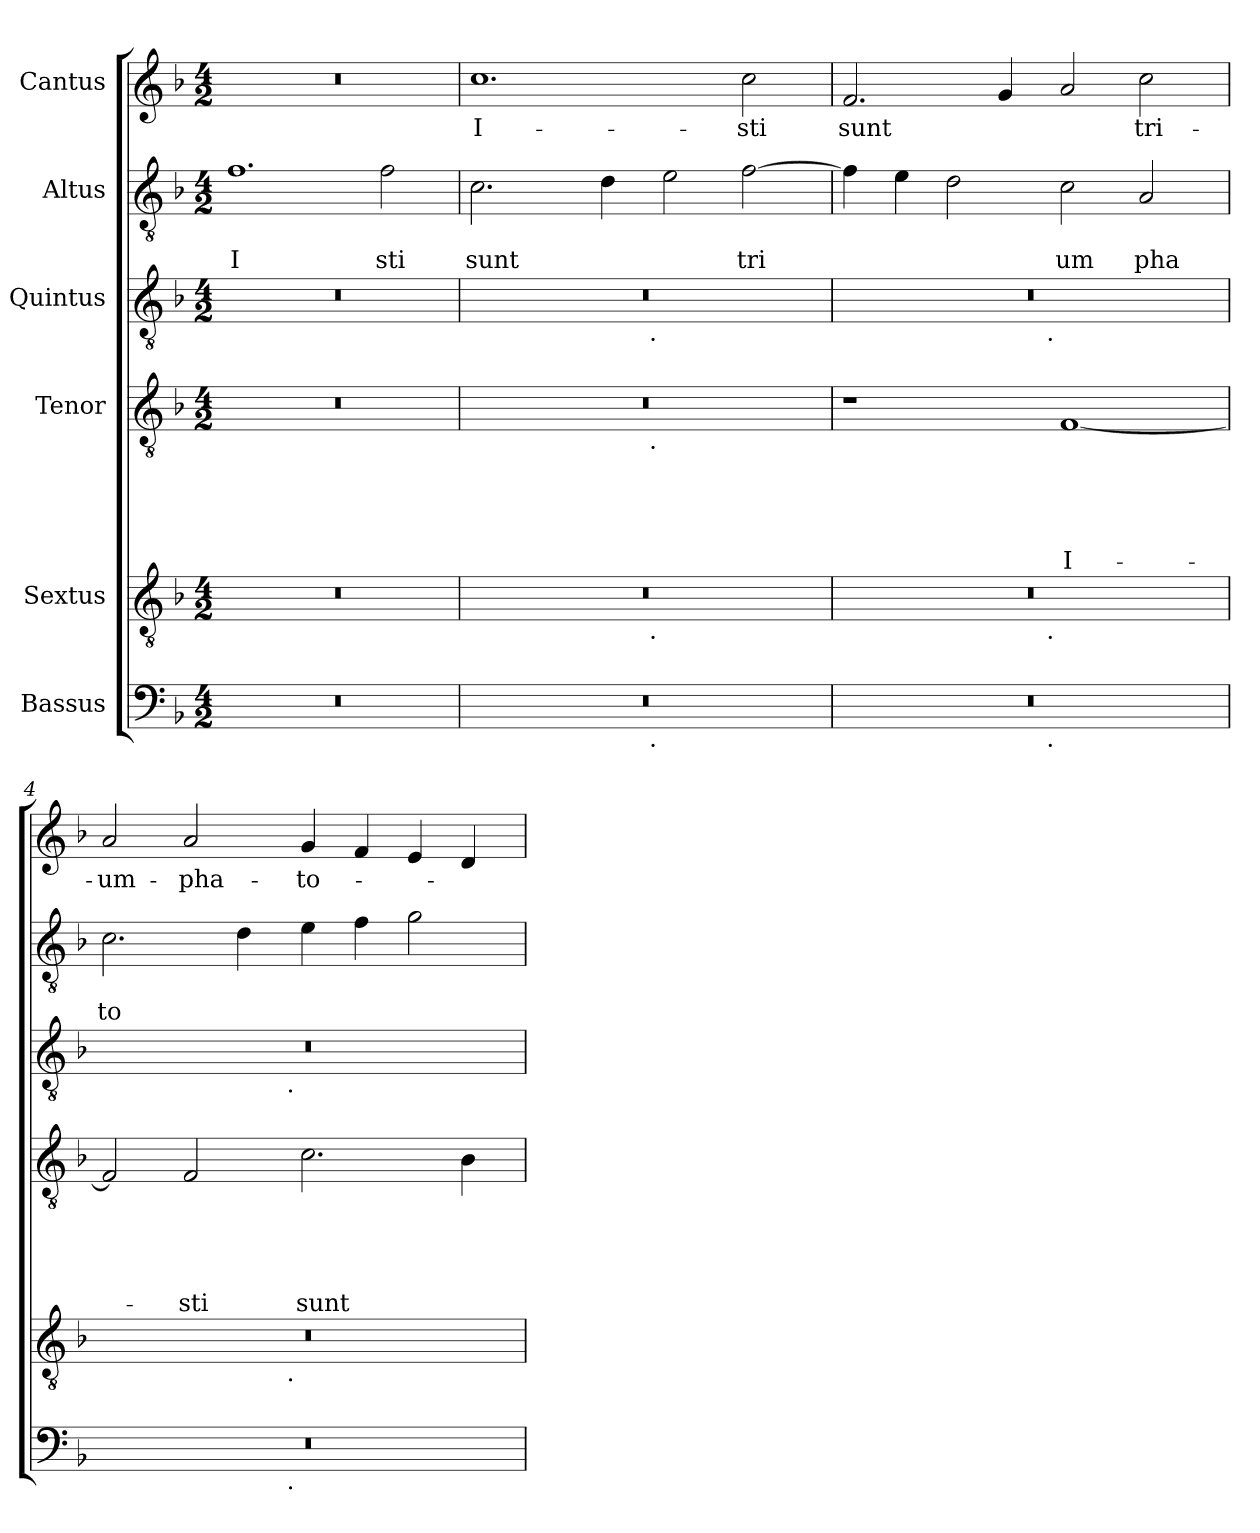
**kern	**kern	**kern	**text	**text	**text	**text	**text	**kern	**kern	**text	**text	**kern	**text
*part6	*part5	*part4	*part4	*part4	*part4	*part4	*part4	*part3	*part2	*part2	*part2	*part1	*part1
*staff6	*staff5	*staff4	*staff4	*staff4	*staff4	*staff4	*staff4	*staff3	*staff2	*staff2	*staff2	*staff1	*staff1
*I"Bassus	*I"Sextus	*I"Tenor	*	*	*	*	*	*I"Quintus	*I"Altus	*	*	*I"Cantus	*
*clefF4	*clefGv2	*clefGv2	*	*	*	*	*	*clefGv2	*clefGv2	*	*	*clefG2	*
*k[b-]	*k[b-]	*k[b-]	*	*	*	*	*	*k[b-]	*k[b-]	*	*	*k[b-]	*
*F:	*F:	*F:	*	*	*	*	*	*F:	*F:	*	*	*F:	*
*M4/2	*M4/2	*M4/2	*	*	*	*	*	*M4/2	*M4/2	*	*	*M4/2	*
=1	=1	=1	=1	=1	=1	=1	=1	=1	=1	=1	=1	=1	=1
!	!	!	!	!	!	!	!	!	!	!	!LO:LY:b	!	!
0r	0r	0r	.	.	.	.	.	0r	1.f	.	I	0r	.
!	!	!	!	!	!	!	!	!	!	!	!LO:LY:b	!	!
.	.	.	.	.	.	.	.	.	2f\	.	sti	.	.
=2	=2	=2	=2	=2	=2	=2	=2	=2	=2	=2	=2	=2	=2
!	!	!	!	!	!	!	!	!	!	!	!LO:LY:b	!	!LO:LY:b
*^	*^	*^	*	*	*	*	*	*^	*	*	*	*	*
0r	2ryy	0r	2ryy	0r	2ryy	.	.	.	.	.	0r	2ryy	2.c\	.	sunt	1.cc	I-
.	4...ryy	.	4...ryy	.	4...ryy	.	.	.	.	.	.	4...ryy	.	.	.	.	.
.	.	.	.	.	.	.	.	.	.	.	.	.	4d\	.	.	.	.
!	!	!	!	!	!	!	!	!	!	!	!	!LO:TX:b:t=.	!	!	!	!	!
!	!	!	!	!	!LO:TX:b:t=.	!	!	!	!	!	!	!	!	!	!	!	!
!	!	!	!LO:TX:b:t=.	!	!	!	!	!	!	!	!	!	!	!	!	!	!
!	!LO:TX:b:t=.	!	!	!	!	!	!	!	!	!	!	!	!	!	!	!	!
.	1ryy	.	1ryy	.	1ryy	.	.	.	.	.	.	1ryy	.	.	.	.	.
.	.	.	.	.	.	.	.	.	.	.	.	.	2e\	.	.	.	.
!	!	!	!	!	!	!	!	!	!	!	!	!	!	!	!LO:LY:b	!	!LO:LY:b
.	.	.	.	.	.	.	.	.	.	.	.	.	[>2f\	.	tri	2cc\	-sti
.	32ryy	.	32ryy	.	32ryy	.	.	.	.	.	.	32ryy	.	.	.	.	.
=3	=3	=3	=3	=3	=3	=3	=3	=3	=3	=3	=3	=3	=3	=3	=3	=3	=3
!	!	!	!	!	!	!	!	!	!	!	!	!	!	!	!	!	!LO:LY:b
*	*	*	*	*v	*v	*	*	*	*	*	*	*	*	*	*	*	*
0r	2ryy	0r	2ryy	1r	.	.	.	.	.	0r	2ryy	4f\]	.	.	2.f/	sunt
.	.	.	.	.	.	.	.	.	.	.	.	4e\	.	.	.	.
.	4...ryy	.	4...ryy	.	.	.	.	.	.	.	4...ryy	2d\	.	.	.	.
.	.	.	.	.	.	.	.	.	.	.	.	.	.	.	4g/	.
!	!	!	!	!	!	!	!	!	!	!	!LO:TX:b:t=.	!	!	!	!	!
!	!	!	!LO:TX:b:t=.	!	!	!	!	!	!	!	!	!	!	!	!	!
!	!LO:TX:b:t=.	!	!	!	!	!	!	!	!	!	!	!	!	!	!	!
.	1ryy	.	1ryy	.	.	.	.	.	.	.	1ryy	.	.	.	.	.
!	!	!	!	!	!	!	!	!	!LO:LY:b:rj	!	!	!	!	!LO:LY:b	!	!
.	.	.	.	[<1F	.	.	.	.	I-	.	.	2c\	.	um	2a/	.
!	!	!	!	!	!	!	!	!	!	!	!	!	!	!LO:LY:b	!	!LO:LY:b
.	.	.	.	.	.	.	.	.	.	.	.	2A/	.	pha	2cc\	tri-
.	32ryy	.	32ryy	.	.	.	.	.	.	.	32ryy	.	.	.	.	.
=4	=4	=4	=4	=4	=4	=4	=4	=4	=4	=4	=4	=4	=4	=4	=4	=4
!	!	!	!	!	!	!	!	!	!	!	!	!	!	!LO:LY:b	!	!LO:LY:b
0r	2ryy	0r	2ryy	2F/]	.	.	.	.	.	0r	2ryy	2.c\	.	to	2a/	-um-
!	!	!	!	!	!	!	!	!	!LO:LY:b	!	!	!	!	!	!	!LO:LY:b
.	4...ryy	.	4...ryy	2F/	.	.	.	.	-sti	.	4...ryy	.	.	.	2a/	-pha-
.	.	.	.	.	.	.	.	.	.	.	.	4d\	.	.	.	.
!	!	!	!	!	!	!	!	!	!	!	!LO:TX:b:t=.	!	!	!	!	!
!	!	!	!LO:TX:b:t=.	!	!	!	!	!	!	!	!	!	!	!	!	!
!	!LO:TX:b:t=.	!	!	!	!	!	!	!	!	!	!	!	!	!	!	!
.	1ryy	.	1ryy	.	.	.	.	.	.	.	1ryy	.	.	.	.	.
!	!	!	!	!	!	!	!	!	!LO:LY:b	!	!	!	!	!	!	!LO:LY:b
.	.	.	.	2.c\	.	.	.	.	sunt	.	.	4e\	.	.	4g/	-to-
.	.	.	.	.	.	.	.	.	.	.	.	4f\	.	.	4f/	.
.	.	.	.	.	.	.	.	.	.	.	.	2g\	.	.	4e/	.
.	.	.	.	4B-\	.	.	.	.	.	.	.	.	.	.	4d</	.
.	32ryy	.	32ryy	.	.	.	.	.	.	.	32ryy	.	.	.	.	.
*v	*v	*	*	*	*	*	*	*	*	*v	*v	*	*	*	*	*
*	*v	*v	*	*	*	*	*	*	*	*	*	*	*	*
=	=	=	=	=	=	=	=	=	=	=	=	=	=
*-	*-	*-	*-	*-	*-	*-	*-	*-	*-	*-	*-	*-	*-
